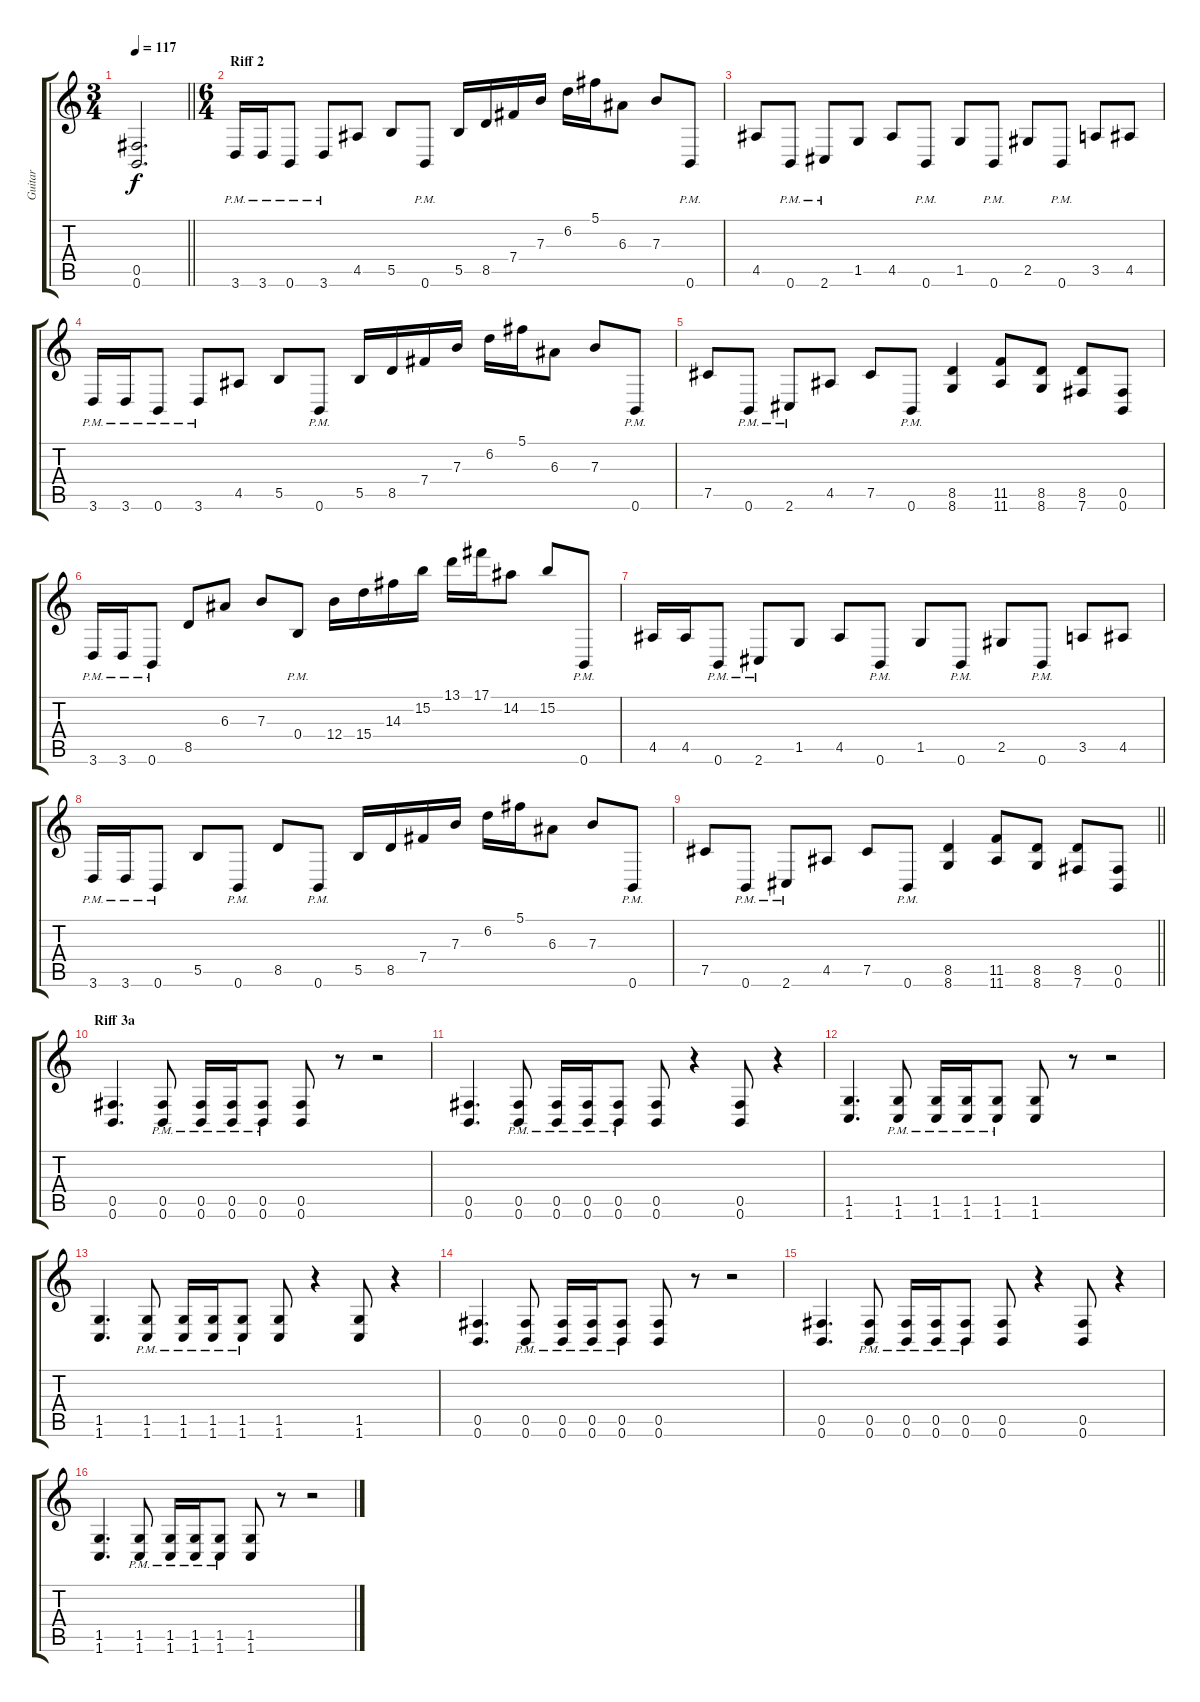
\track ("Guitar" "Guitar") {instrument distortionguitar}
\staff {score tabs}
\tuning (Db4 Ab3 E3 B2 Gb2 B1) {hide}
\ts (3 4)
\tempo 117
\clef g2
\barLineRight lightlight
\ks c
(0.5 0.6).2{d dy f} |
\ts (6 4)
\section ("" "Riff 2")
3.6{pm}.16 3.6{pm}.16 0.6{pm}.8 3.6{pm}.8 4.5.8 5.5.8 0.6{pm}.8 5.5.16 8.5.16 7.4.16 7.3.16 6.2.16 5.1.16 6.3.8 7.3.8 0.6{pm}.8 |
4.5.8 0.6{pm}.8 2.6{pm}.8 1.5.8 4.5.8 0.6{pm}.8 1.5.8 0.6{pm}.8 2.5.8 0.6{pm}.8 3.5.8 4.5.8 |
3.6{pm}.16 3.6{pm}.16 0.6{pm}.8 3.6{pm}.8 4.5.8 5.5.8 0.6{pm}.8 5.5.16 8.5.16 7.4.16 7.3.16 6.2.16 5.1.16 6.3.8 7.3.8 0.6{pm}.8 |
7.5.8 0.6{pm}.8 2.6{pm}.8 4.5.8 7.5.8 0.6{pm}.8 (8.5 8.6).4 (11.5 11.6).8 (8.5 8.6).8 (8.5 7.6).8 (0.5 0.6).8 |
3.6{pm}.16 3.6{pm}.16 0.6{pm}.8 8.5.8 6.3.8 7.3.8 0.4{pm}.8 12.4.16 15.4.16 14.3.16 15.2.16 13.1.16 17.1.16 14.2.8 15.2.8 0.6{pm}.8 |
4.5.16 4.5.16 0.6{pm}.8 2.6{pm}.8 1.5.8 4.5.8 0.6{pm}.8 1.5.8 0.6{pm}.8 2.5.8 0.6{pm}.8 3.5.8 4.5.8 |
3.6{pm}.16 3.6{pm}.16 0.6{pm}.8 5.5.8 0.6{pm}.8 8.5.8 0.6{pm}.8 5.5.16 8.5.16 7.4.16 7.3.16 6.2.16 5.1.16 6.3.8 7.3.8 0.6{pm}.8 |
\barLineRight lightlight
7.5.8 0.6{pm}.8 2.6{pm}.8 4.5.8 7.5.8 0.6{pm}.8 (8.5 8.6).4 (11.5 11.6).8 (8.5 8.6).8 (8.5 7.6).8 (0.5 0.6).8 |
\section ("" "Riff 3a")
(0.5 0.6).4{d} (0.5{pm} 0.6{pm}).8 (0.5{pm} 0.6{pm}).16 (0.5{pm} 0.6{pm}).16 (0.5{pm} 0.6{pm}).8 (0.5 0.6).8 r.8 r.2 |
(0.5 0.6).4{d} (0.5{pm} 0.6{pm}).8 (0.5{pm} 0.6{pm}).16 (0.5{pm} 0.6{pm}).16 (0.5{pm} 0.6{pm}).8 (0.5 0.6).8 r.4 (0.5 0.6).8 r.4 |
(1.5 1.6).4{d} (1.5{pm} 1.6{pm}).8 (1.5{pm} 1.6{pm}).16 (1.5{pm} 1.6{pm}).16 (1.5{pm} 1.6{pm}).8 (1.5 1.6).8 r.8 r.2 |
(1.5 1.6).4{d} (1.5{pm} 1.6{pm}).8 (1.5{pm} 1.6{pm}).16 (1.5{pm} 1.6{pm}).16 (1.5{pm} 1.6{pm}).8 (1.5 1.6).8 r.4 (1.5 1.6).8 r.4 |
(0.5 0.6).4{d} (0.5{pm} 0.6{pm}).8 (0.5{pm} 0.6{pm}).16 (0.5{pm} 0.6{pm}).16 (0.5{pm} 0.6{pm}).8 (0.5 0.6).8 r.8 r.2 |
(0.5 0.6).4{d} (0.5{pm} 0.6{pm}).8 (0.5{pm} 0.6{pm}).16 (0.5{pm} 0.6{pm}).16 (0.5{pm} 0.6{pm}).8 (0.5 0.6).8 r.4 (0.5 0.6).8 r.4 |
(1.5 1.6).4{d} (1.5{pm} 1.6{pm}).8 (1.5{pm} 1.6{pm}).16 (1.5{pm} 1.6{pm}).16 (1.5{pm} 1.6{pm}).8 (1.5 1.6).8 r.8 r.2
